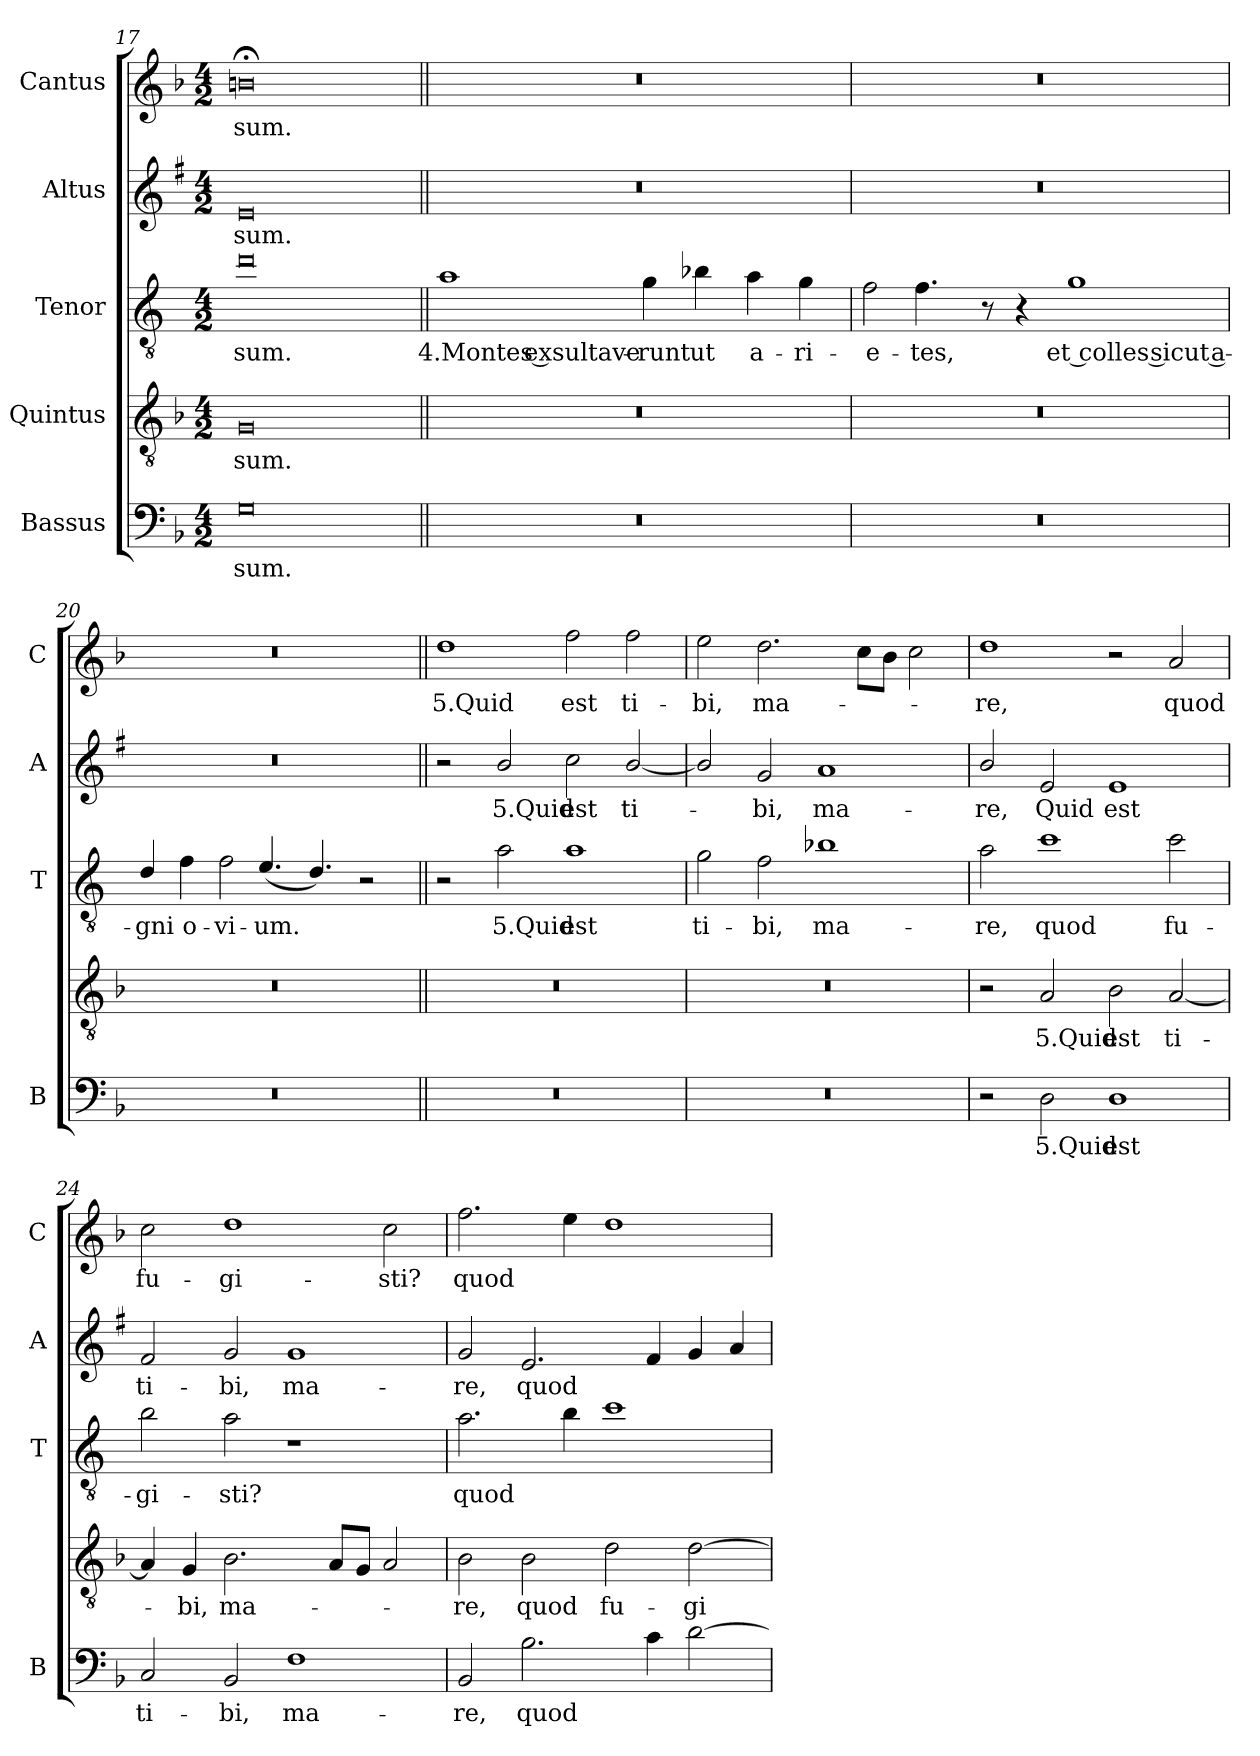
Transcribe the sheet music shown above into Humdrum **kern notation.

**kern	**text	**kern	**text	**kern	**text	**kern	**text	**kern	**text
*part5	*part5	*part4	*part4	*part3	*part3	*part2	*part2	*part1	*part1
*staff5	*staff5	*staff4	*staff4	*staff3	*staff3	*staff2	*staff2	*staff1	*staff1
*I"Bassus	*	*I"Quintus	*	*I"Tenor	*	*I"Altus	*	*I"Cantus	*
*I'B	*	*	*	*I'T	*	*I'A	*	*I'C	*
*clefF4	*	*clefGv2	*	*clefGv2	*	*clefG2	*	*clefG2	*
*	*	*	*	*ITrd4c7	*	*ITrd1c2	*	*	*
*k[b-]	*	*k[b-]	*	*k[b-]	*	*k[b-]	*	*k[b-]	*
*F:	*	*F:	*	*F:	*	*F:	*	*F:	*
*M4/2	*	*M4/2	*	*M4/2	*	*M4/2	*	*M4/2	*
=17	=17	=17	=17	=17	=17	=17	=17	=17	=17
!	!LO:LY:b	!	!LO:LY:b	!	!LO:LY:b	!	!LO:LY:b	!	!LO:LY:b
0G	-sum.	0G	-sum.	0g	-sum.	0d	-sum.	0bn;<	-sum.
!!LO:PB:g=z
=18||	=18||	=18||	=18||	=18||	=18||	=18||	=18||	=18||	=18||
!	!	!	!	!	!LO:LY:b	!	!	!	!
0r	.	0r	.	1d	4.Montes exsultave-	0r	.	0r	.
!	!	!	!	!	!LO:LY:b	!	!	!	!
.	.	.	.	4c\	-runt	.	.	.	.
!	!	!	!	!	!LO:LY:b	!	!	!	!
.	.	.	.	4e-X\	ut	.	.	.	.
!	!	!	!	!	!LO:LY:b	!	!	!	!
.	.	.	.	4d\	a-	.	.	.	.
!	!	!	!	!	!LO:LY:b	!	!	!	!
.	.	.	.	4c\	-ri-	.	.	.	.
=19	=19	=19	=19	=19	=19	=19	=19	=19	=19
!	!	!	!	!LO:N:head=open	!LO:LY:b	!	!	!	!
0r	.	0r	.	4B-\	-e-	0r	.	0r	.
!	!	!	!	!	!LO:LY:b	!	!	!	!
.	.	.	.	4.B-\	-tes,	.	.	.	.
.	.	.	.	8r	.	.	.	.	.
.	.	.	.	4r	.	.	.	.	.
!	!	!	!	!	!LO:LY:b	!	!	!	!
.	.	.	.	1c	et colles sicut a-	.	.	.	.
=20	=20	=20	=20	=20	=20	=20	=20	=20	=20
!	!	!	!	!	!LO:LY:b	!	!	!	!
0r	.	0r	.	4G/	-gni	0r	.	0r	.
!	!	!	!	!	!LO:LY:b	!	!	!	!
.	.	.	.	4B-\	o-	.	.	.	.
!	!	!	!	!LO:N:head=open	!LO:LY:b	!	!	!	!
.	.	.	.	4B-\	-vi-	.	.	.	.
!	!	!	!	!	!LO:LY:b	!	!	!	!
.	.	.	.	(<4.A/	-um.	.	.	.	.
.	.	.	.	4.G/)	.	.	.	.	.
.	.	.	.	2r	.	.	.	.	.
!!LO:LB:g=z
=21||	=21||	=21||	=21||	=21||	=21||	=21||	=21||	=21||	=21||
!	!	!	!	!	!	!	!	!	!LO:LY:b
0r	.	0r	.	2r	.	2r	.	1dd	5.Quid
!	!	!	!	!	!LO:LY:b	!	!LO:LY:b	!	!
.	.	.	.	2d\	5.Quid	2a/	5.Quid	.	.
!	!	!	!	!	!LO:LY:b	!	!LO:LY:b	!	!LO:LY:b
.	.	.	.	1d	est	2b-\	est	2ff\	est
!	!	!	!	!	!	!	!LO:LY:b	!	!LO:LY:b
.	.	.	.	.	.	[2a/	ti-	2ff\	ti-
=22	=22	=22	=22	=22	=22	=22	=22	=22	=22
!	!	!	!	!	!LO:LY:b	!	!	!	!LO:LY:b
0r	.	0r	.	2c\	ti-	2a/]	.	2ee\	-bi,
!	!	!	!	!	!LO:LY:b	!	!LO:LY:b	!	!LO:LY:b
.	.	.	.	2B-\	-bi,	2f/	-bi,	2.dd\	ma-
!	!	!	!	!	!LO:LY:b	!	!LO:LY:b	!	!
.	.	.	.	1e-X	ma-	1g	ma-	.	.
.	.	.	.	.	.	.	.	8cc\L	.
.	.	.	.	.	.	.	.	8b-\J	.
.	.	.	.	.	.	.	.	2cc\	.
=23	=23	=23	=23	=23	=23	=23	=23	=23	=23
!	!	!	!	!	!LO:LY:b	!	!LO:LY:b	!	!LO:LY:b
2r	.	2r	.	2d\	-re,	2a/	-re,	1dd	-re,
!	!LO:LY:b	!	!LO:LY:b	!	!LO:LY:b	!	!LO:LY:b	!	!
2D\	5.Quid	2A/	5.Quid	1f	quod	2d/	Quid	.	.
!	!LO:LY:b	!	!LO:LY:b	!	!	!	!LO:LY:b	!	!
1D	est	2B-\	est	.	.	1d	est	2r	.
!	!	!	!LO:LY:b	!	!LO:LY:b	!	!	!	!LO:LY:b
.	.	[2A/	ti-	2f\	fu-	.	.	2a/	quod
=24	=24	=24	=24	=24	=24	=24	=24	=24	=24
!	!LO:LY:b	!	!	!	!LO:LY:b	!	!LO:LY:b	!	!LO:LY:b
2C/	ti-	4A/]	.	2e\	-gi-	2e/	ti-	2cc\	fu-
!	!	!	!LO:LY:b	!	!	!	!	!	!
.	.	4G/	-bi,	.	.	.	.	.	.
!	!LO:LY:b	!	!LO:LY:b	!	!LO:LY:b	!	!LO:LY:b	!	!LO:LY:b
2BB-/	-bi,	2.B-\	ma-	2d\	-sti?	2f/	-bi,	1dd	-gi-
!	!LO:LY:b	!	!	!	!	!	!LO:LY:b	!	!
1F	ma-	.	.	1r	.	1f	ma-	.	.
.	.	8A/L	.	.	.	.	.	.	.
.	.	8G/J	.	.	.	.	.	.	.
!	!	!	!	!	!	!	!	!	!LO:LY:b
.	.	2A/	.	.	.	.	.	2cc\	-sti?
=25	=25	=25	=25	=25	=25	=25	=25	=25	=25
!	!LO:LY:b	!	!LO:LY:b	!	!LO:LY:b	!	!LO:LY:b	!	!LO:LY:b
2BB-/	-re,	2B-\	-re,	2.d\	quod	2f/	-re,	2.ff\	quod
!	!LO:LY:b	!	!LO:LY:b	!	!	!	!LO:LY:b	!	!
2.B-\	quod	2B-\	quod	.	.	2.d/	quod	.	.
.	.	.	.	4e\	.	.	.	4ee\	.
!	!	!	!LO:LY:b	!	!	!	!	!	!
.	.	2d\	fu-	1f	.	.	.	1dd	.
4c\	.	.	.	.	.	4e/	.	.	.
!	!	!	!LO:LY:b	!	!	!	!	!	!
[2d\	.	[2d\	-gi-	.	.	4f/	.	.	.
.	.	.	.	.	.	4g/	.	.	.
=	=	=	=	=	=	=	=	=	=
*-	*-	*-	*-	*-	*-	*-	*-	*-	*-
